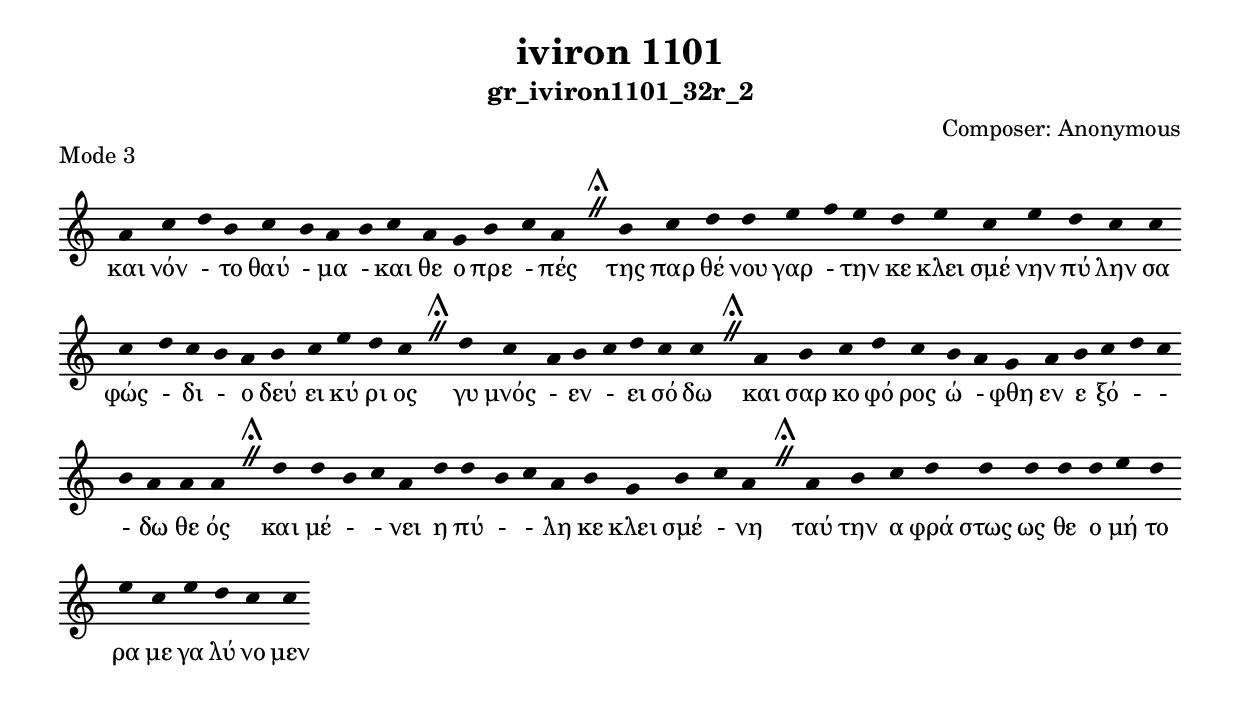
\include "gregorian.ly"

	\header {
 	  title = "iviron 1101"
	  subtitle = "gr_iviron1101_32r_2"
	  composer = "Composer: Αnonymous"
	  piece = "Mode 3"
	}

	chant = {
	  a'4 c''4 d''4 b'4 c''4 b'4 a'4 b'4 c''4 a'4 g'4 b'4 c''4 a'4 \divisioMaior
 b'4 c''4 d''4 d''4 e''4 f''4 e''4 d''4 e''4 c''4 e''4 d''4 c''4 c''4 c''4 d''4 c''4 b'4 a'4 b'4 c''4 e''4 d''4 c''4 \divisioMaior
 d''4 c''4 a'4 b'4 c''4 d''4 c''4 c''4 \divisioMaior
 a'4 b'4 c''4 d''4 c''4 b'4 a'4 g'4 a'4 b'4 c''4 d''4 c''4 b'4 a'4 a'4 a'4 \divisioMaior
 d''4 d''4 b'4 c''4 a'4 d''4 d''4 b'4 c''4 a'4 b'4 g'4 b'4 c''4 a'4 \divisioMaior
 a'4 b'4 c''4 d''4 d''4 d''4 d''4 d''4 e''4 d''4 e''4 c''4 e''4 d''4 c''4 c''4\finalis
	}

	verba = \lyricmode {και νόν - το θαύ - μα - και θε ο πρε - πές 
της παρ θέ νου γαρ - την κε κλει σμέ νην πύ λην σα φώς - δι - ο δεύ ει κύ ρι ος 
γυ μνός - εν - ει σό δω 
και σαρ κο φό ρος ώ - φθη εν ε ξό -  -  - δω θε ός 
και μέ -  - νει η πύ -  - λη κε κλει σμέ - νη 
ταύ την α φρά στως ως θε ο μή το ρα με γα λύ νο μεν 
	}


	\score {
	  \new Staff <<
	  \new Voice = "melody" \chant
	  \new Lyrics = "one" \lyricsto melody \verba
	  >>
	  \layout {
	    \context {
	      \Staff
	      \remove "Time_signature_engraver"
	      \remove "Bar_engraver"
	    }
	    \context {
	      \Voice
	      \remove "Stem_engraver"
	    }
	  }
	}